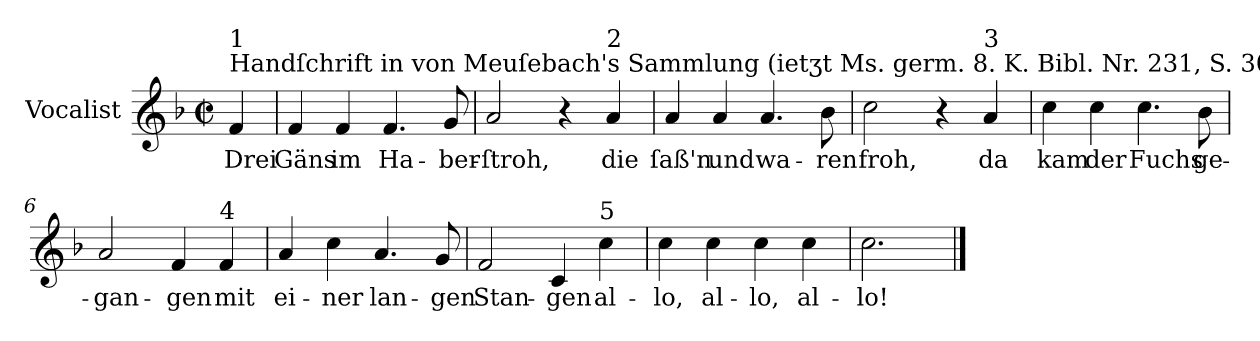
**kern	**text
*part1	*part1
*staff1	*staff1
*I"Vocalist	*
*k[b-]	*
*F:	*
*M4/4	*
*met(c|)	*
=	=
!LO:TX:a:t=Handſchrift in von Meuſebach's Sammlung (ietʒt Ms. germ. 8. K. Bibl. Nr. 231, S. 30).	!
!LO:TX:a:t=1	!
4f	Drei
=1	=1
4f	Gäns
4f	im
4.f	Ha-
8g	-ber-
=2	=2
2a	-ſtroh,
4r	.
!LO:TX:a:t=2	!
4a	die
=3	=3
4a	ſaß'n
4a	und
4.a	wa-
8b-	-ren
=4	=4
2cc	froh,
4r	.
!LO:TX:a:t=3	!
4a	da
=5	=5
4cc	kam
4cc	der
4.cc	Fuchs
8b-	ge-
=6	=6
2a	-gan-
4f	-gen
!LO:TX:a:t=4	!
4f	mit
=7	=7
4a	ei-
4cc	-ner
4.a	lan-
8g	-gen
=8	=8
2f	Stan-
4c	-gen
!LO:TX:a:t=5	!
4cc	al-
=9	=9
4cc	-lo,
4cc	al-
4cc	-lo,
4cc	al-
=10	=10
2.cc	-lo!
==	==
*-	*-
